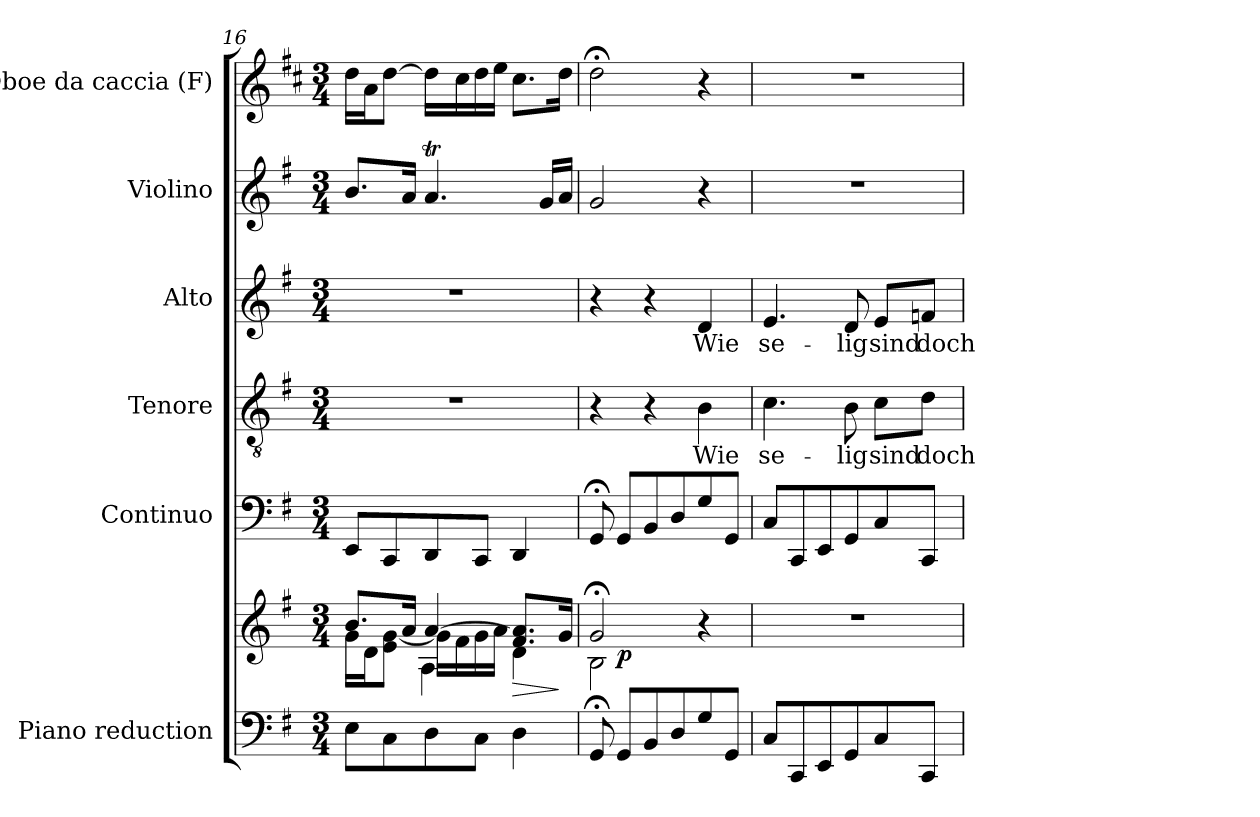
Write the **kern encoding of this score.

**kern	**kern	**dynam	**kern	**kern	**text	**kern	**text	**kern	**kern
*part6	*part6	*part6	*part5	*part4	*part4	*part3	*part3	*part2	*part1
*staff7	*staff6	*staff6/7	*staff5	*staff4	*staff4	*staff3	*staff3	*staff2	*staff1
*I"Piano reduction	*	*	*I"Continuo	*I"Tenore	*	*I"Alto	*	*I"Violino	*I"Oboe da caccia (F)
*I'Pno	*	*	*	*	*	*	*	*I'Vln	*
*clefF4	*clefG2	*	*clefF4	*clefGv2	*	*clefG2	*	*clefG2	*clefG2
*	*	*	*	*	*	*	*	*	*ITrd4c7
*k[f#]	*k[f#]	*	*k[f#]	*k[f#]	*	*k[f#]	*	*k[f#]	*k[f#]
*M3/4	*M3/4	*	*M3/4	*M3/4	*	*M3/4	*	*M3/4	*M3/4
=16	=16	=16	=16	=16	=16	=16	=16	=16	=16
*	*^	*	*	*	*	*	*	*	*
*	*	*^	*	*	*	*	*	*	*	*
8E\L	8.b/L	16g\LL	4ryy	.	8EE/L	2.r	.	2.r	.	8.b/L	16g\LL
.	.	16d\J	.	.	.	.	.	.	.	.	16d\J
8C\	.	8e\ [8g\J	.	.	8CC/	.	.	.	.	.	[8g\J
.	16a/Jk	.	.	.	.	.	.	.	.	16a/Jk	.
8D\	[4a/	16g\LL]	4A\	.	8DD/	.	.	.	.	4.aT/	16g\LL]
.	.	16f#\	.	.	.	.	.	.	.	.	16f#\
8C\J	.	16g\	.	.	8CC/J	.	.	.	.	.	16g\
.	.	16a\JJ	.	.	.	.	.	.	.	.	16a\JJ
!	!	!	!	!LO:HP:b	!	!	!	!	!	!	!
4D\	8.f#/ 8.a/]L	4d\	4ryy	>	4DD/	.	.	.	.	.	8.f#\L
.	.	.	.	.	.	.	.	.	.	16g/LL	.
.	16g/Jk	.	.	]	.	.	.	.	.	16a/JJ	16g\Jk
=17	=17	=17	=17	=17	=17	=17	=17	=17	=17	=17	=17
8GG;/	2g;</	2B\	8ryy	.	8GG;/	4r	.	4r	.	2g/	2g;<\
!	!	!	!	!LO:DY:b	!	!	!	!	!	!	!
8GG/L	.	.	2ryy	p	8GG/L	.	.	.	.	.	.
8BB/	.	.	.	.	8BB/	4r	.	4r	.	.	.
8D/	.	.	.	.	8D/	.	.	.	.	.	.
!	!	!	!	!	!	!	!LO:LY:b	!	!LO:LY:b	!	!
8G/	4r	4ryy	.	.	8G/	4B\	Wie	4d/	Wie	4r	4r
8GG/J	.	.	8ryy	.	8GG/J	.	.	.	.	.	.
=18	=18	=18	=18	=18	=18	=18	=18	=18	=18	=18	=18
!	!	!	!	!	!	!	!LO:LY:b	!	!LO:LY:b	!	!
*	*v	*v	*v	*	*	*	*	*	*	*	*
8C/L	2.r	.	8C/L	4.c\	se-	4.e/	se-	2.r	2.r
8CC/	.	.	8CC/	.	.	.	.	.	.
8EE/	.	.	8EE/	.	.	.	.	.	.
!	!	!	!	!	!LO:LY:b	!	!LO:LY:b	!	!
8GG/	.	.	8GG/	8B\	lig	8d/	lig	.	.
!	!	!	!	!	!LO:LY:b	!	!LO:LY:b	!	!
8C/	.	.	8C/	8c\L	sind	8e/L	sind	.	.
!	!	!	!	!	!LO:LY:b	!	!LO:LY:b	!	!
8CC/J	.	.	8CC/J	8d\J	doch	8fn/J	doch	.	.
=	=	=	=	=	=	=	=	=	=
*-	*-	*-	*-	*-	*-	*-	*-	*-	*-
